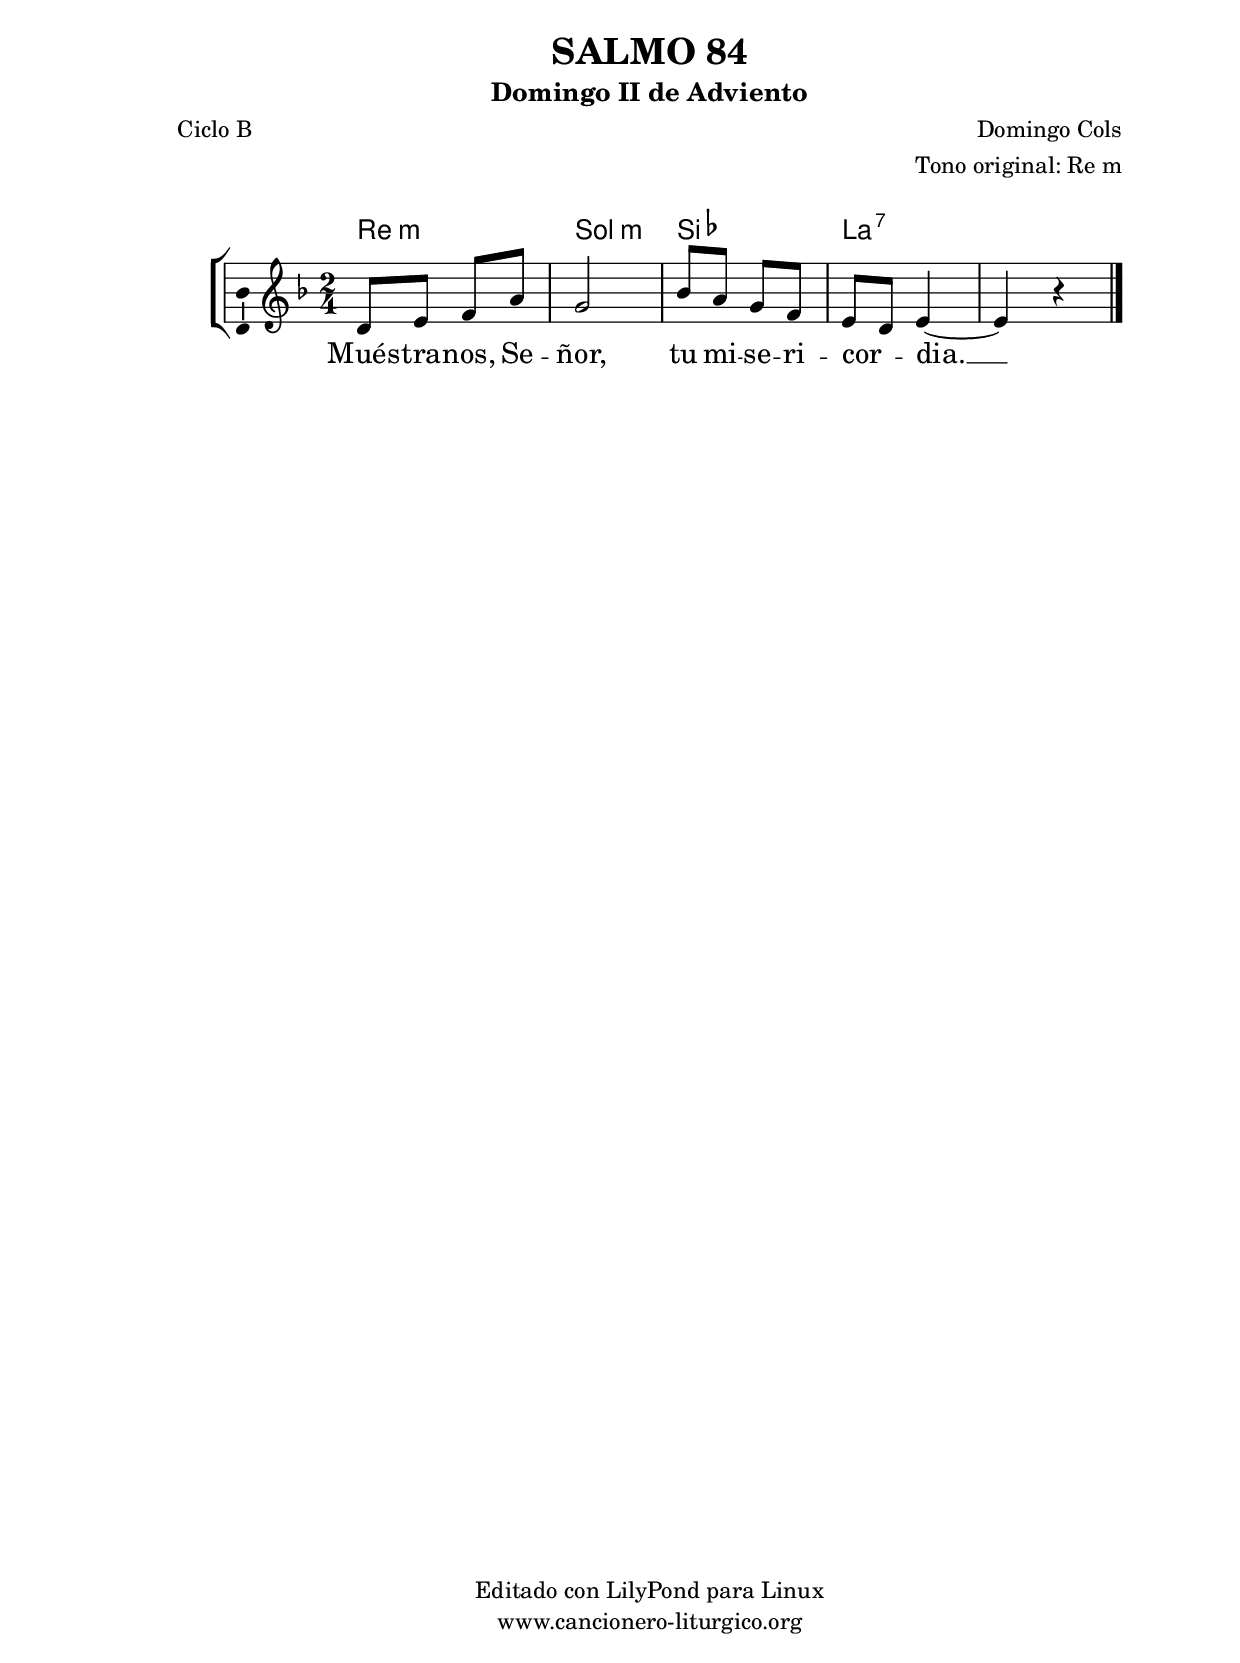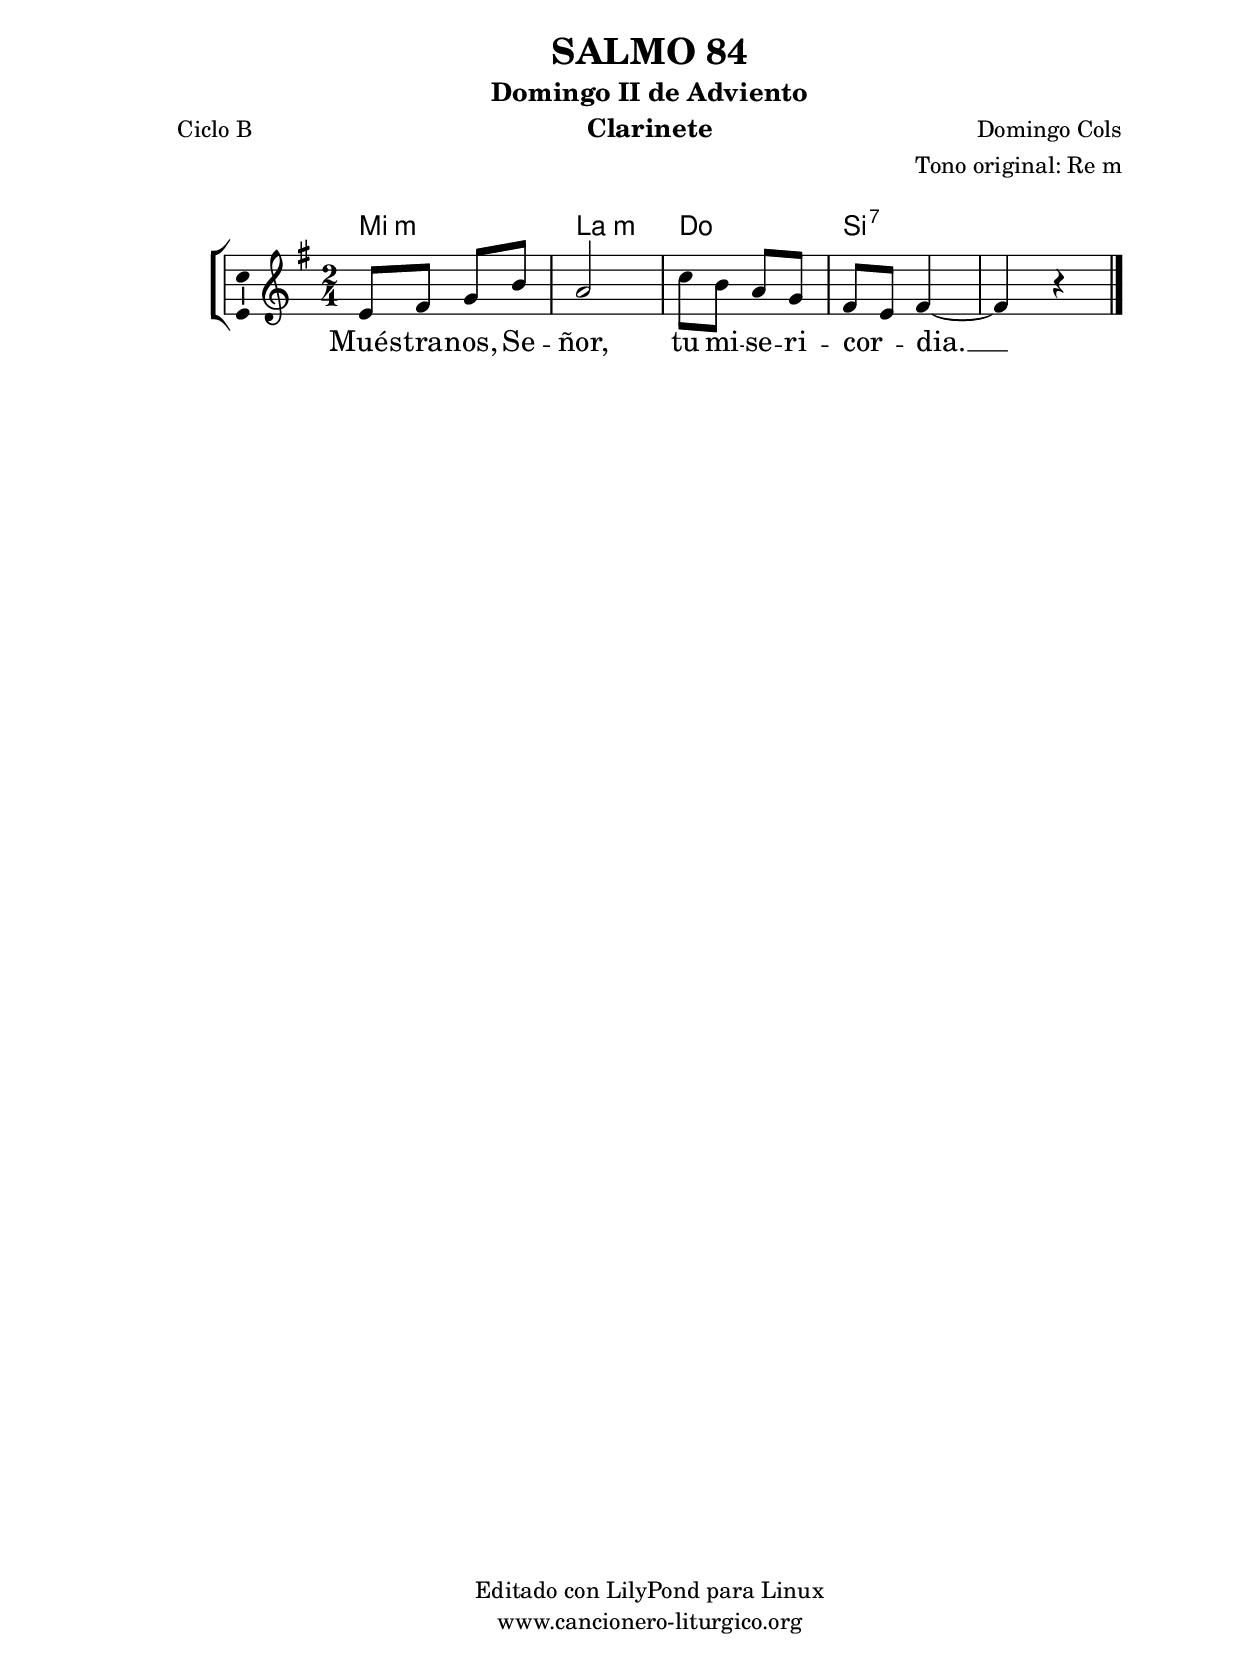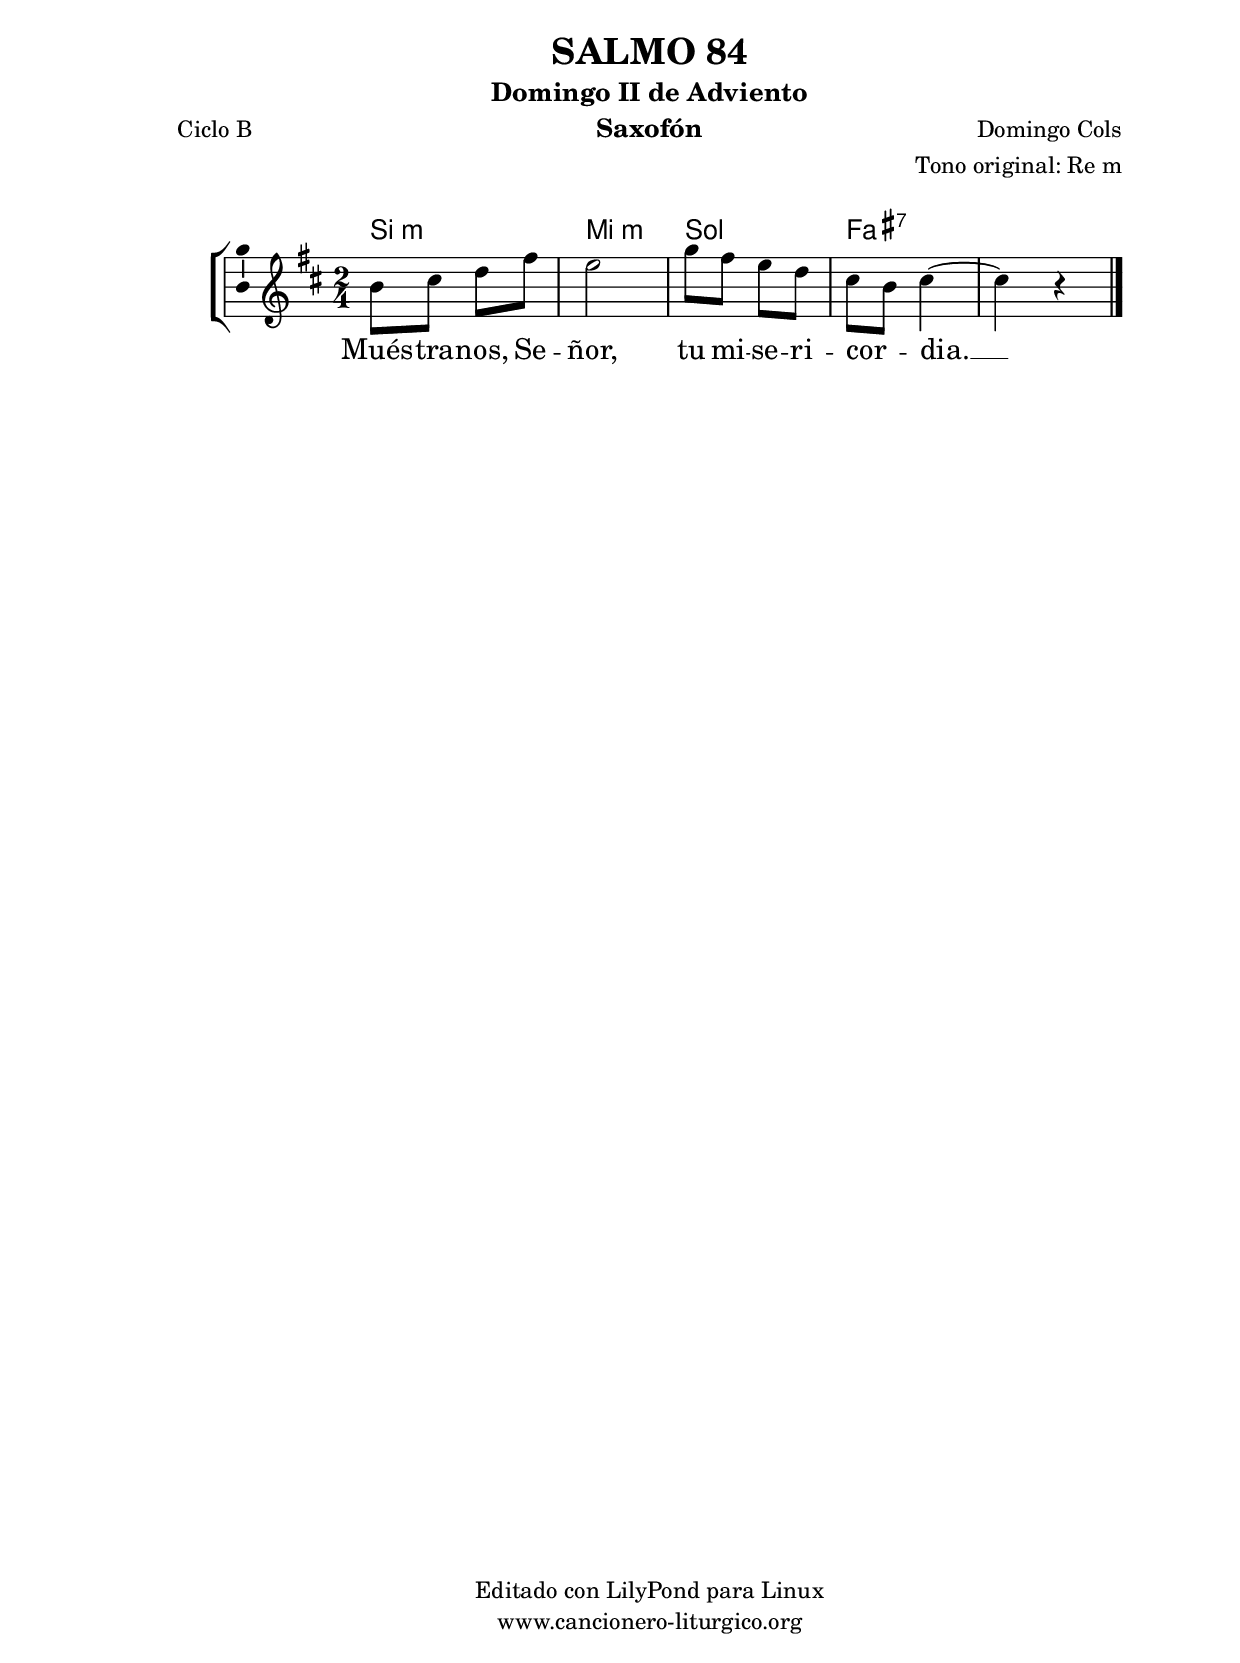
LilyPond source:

%
%para convertir .midi en .wav:
%timidity filename.midi -Ow -o finename.wav
%
%
%Para convertir de .wav a .mp3:
%lame -h -m j filename.wav
%
%
%para escuchar el midi:
%timidity nombrefichero.midi
%


%versión de lilypond para la que se ha escrito esta partitura:
\version "2.16.0"

	%Tamaño papel
	#(set-default-paper-size "a4")
	%Tamaño partitura
	#(set-global-staff-size 20)
	%No responde al pulsar sobre una nota
	#(ly:set-option 'point-and-click #f)

%parámetros del encabezamiento:
\header {
	title = "SALMO 84"
	subtitle = "Domingo II de Adviento"
	composer = "Domingo Cols"
	poet = "Ciclo B"
	meter = ""
	arranger = "Tono original: Re m"
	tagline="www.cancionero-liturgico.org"
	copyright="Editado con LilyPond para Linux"
	}

%parámetros asociados al papel:
\paper  {
	oddHeaderMarkup = \markup {\fill-line { \on-the-fly #not-first-page \fromproperty #'header:title \on-the-fly #not-first-page \fromproperty #'header:composer }}
	evenHeaderMarkup = \markup {\fill-line { \fromproperty #'header:composer \fromproperty #'header:title }}
	#(set-paper-size "a4")
	print-page-number = ##f
	first-page-number = 1
	print-first-page-number = ##f
%	head-separation = 3.0 \cm
	top-margin = 2.0 \cm
	bottom-margin = 0.5\cm
%%%	bottom-margin = -1.0\cm
	left-margin = 3.0 \cm
	line-width = 16.0 \cm 
	indent = 8\mm
	interscoreline = 2.\mm
	between-system-space = 15\mm
%	para que las partituras no llenen la hoja:
	ragged-bottom = ##t
%	idem para la última hoja:
	ragged-last-bottom = ##f
%	para que las partituras llenen el ancho del papel:
	ragged-last = ##f
	after-title-space = 2.5 \cm
%page-count=1
%system-count=2

	%Flexible Vertical Spacing
%	markup-markup-spacing =
%	#'((basic-distance . 15) (minimum-distance . 15) (padding . 3))
	markup-system-spacing =
	#'((basic-distance . 15) (minimum-distance . 15) (padding . 3))
	system-system-spacing =
	#'((basic-distance . 15) (minimum-distance . 15) (padding . 3))
	score-system-spacing =
	#'((basic-distance . 15) (minimum-distance . 15) (padding . 5))
%	top-system-spacing = % header
%	#'((basic-distance . 8) (minimum-distance . 0) (padding . 3))
%	top-markup-spacing =
%	#'((basic-distance . 20) (minimum-distance . 20) (padding . 3))
	last-bottom-spacing = % footer
	#'((basic-distance . 5) (minimum-distance . 5) (padding . 3))
%	score-markup-spacing =
%	#'((basic-distance . 16) (minimum-distance . 13) (padding . 3))

	}


%parámetros que afectan a toda la partitura:
global =  {
	%clave de sol (G):
	\clef G
	%armadura:
%%%	\transpose c ees
	\key d \minor
	\tempo 4=90
	\set Score.tempoHideNote = ##t
	}


acordes = {
	\italianChords
	\chordmode {
%%%	\transpose c ees
{

d2:m g:m bes a:7 s

	}
	}
}

melodia = 
%%%	\transpose c ees
{
	\relative c'{
	\time 2/4

d8 e f a
g2
bes8 a g f
e8 d e4~
e4 r4

\bar "|."
}
}

texto = \lyricmode {
Mués -- tra -- nos, Se -- ñor, tu mi -- se -- ri -- cor -- _ dia. __
	}


acordesStaff = \context ChordNames = acordesStaff <<
	\set chordChanges = ##t
	\acordes
	>>


vozStaff = \context Voice = vozStaff
\with {\consists "Ambitus_engraver"}
<<
%	\set Staff.instrumentName = ""
%	\set Staff.shortInstrumentName = ""
%	\set Staff.midiInstrument = #"clarinet"
%	\set Staff.midiInstrument = #"cello"
%	\set Staff.midiInstrument = #"flute"
	\set Staff.midiInstrument = #"electric guitar (jazz)"
%	\set Staff.midiInstrument = #"english horn"
%	\set Staff.midiInstrument = #"violin"
%	\set Staff.midiInstrument = #"glockenspiel"
	\set Staff.midiMinimumVolume = #0.7
	\set Staff.midiMaximumVolume = #0.9
	\global
	\melodia
	>>


textoStaff = \context Lyrics = textoStaff <<
	\lyricsto vozStaff \texto
	>>

\book {
	\score {
		\context ChoirStaff {
			\override StaffGroup.SystemStartBracket #'collapse-height = #1
			\override Score.SystemStartBar #'collapse-height = #1
			<<
			\acordesStaff
			\vozStaff
			\textoStaff
			>>
			}
		\layout {
	    		\context {
				\Lyrics
				\override LyricText #'font-size = #2
				}
	   		 \context {
				\Score
				%fontSize = #3
				\override StaffSymbol #'staff-space = #(magstep +3)
				%\override Beam #'thickness = #0.55
				%\override SpacingSpanner #'spacing-increment = #1.0
				%\override Slur #'height-limit = #1.5
				}
			}
		}
	\score {
		\unfoldRepeats
		\context ChoirStaff {
			<<
			\acordesStaff
			\vozStaff
			>>
			}
		\midi {
	  		\context {
	  			\Score
				tempoWholesPerMinute = #(ly:make-moment 70 4)
				}
			}
		}
	}

%Partitura para clarinete
#(define output-suffix "C")
\book {
	\header{
		instrument = "Clarinete"
		}
	\score {
		\context ChoirStaff {
			\override StaffGroup.SystemStartBracket #'collapse-height = #1
			\override Score.SystemStartBar #'collapse-height = #1
\transpose c d
			<<
			\acordesStaff
			\vozStaff
			\textoStaff
			>>
			}
		\layout {
	    		\context {
				\Lyrics
				\override LyricText #'font-size = #2
				}
	   		 \context {
				\Score
				%fontSize = #3
				\override StaffSymbol #'staff-space = #(magstep +3)
				%\override Beam #'thickness = #0.55
				%\override SpacingSpanner #'spacing-increment = #1.0
				%\override Slur #'height-limit = #1.5
				}
			}
		}
	}

%Partitura para saxofón
#(define output-suffix "S")
\book {
	\header{
		instrument = "Saxofón"
		}
	\score {
		\context ChoirStaff {
			\override StaffGroup.SystemStartBracket #'collapse-height = #1
			\override Score.SystemStartBar #'collapse-height = #1
\transpose c a
			<<
			\acordesStaff
			\vozStaff
			\textoStaff
			>>
			}
		\layout {
	    		\context {
				\Lyrics
				\override LyricText #'font-size = #2
				}
	   		 \context {
				\Score
				%fontSize = #3
				\override StaffSymbol #'staff-space = #(magstep +3)
				%\override Beam #'thickness = #0.55
				%\override SpacingSpanner #'spacing-increment = #1.0
				%\override Slur #'height-limit = #1.5
				}
			}
		}
	}

